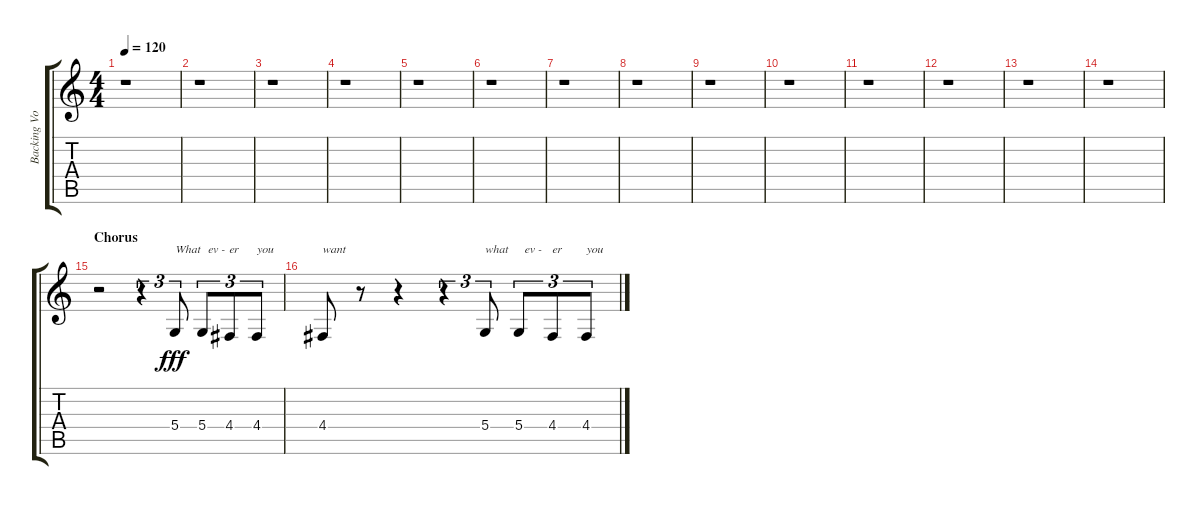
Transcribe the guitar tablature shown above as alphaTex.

\track ("Backing Vocals" "Backing Vo") {instrument brasssection}
\staff {score tabs}
\tuning (E4 B3 G3 D3 A2 E2) {hide}
\ts (4 4)
\tempo 120
\clef g2
\ks c
r.1{dy fff} |
r.1 |
r.1 |
r.1 |
r.1 |
r.1 |
r.1 |
r.1 |
r.1 |
r.1 |
r.1 |
r.1 |
r.1 |
r.1 |
\section ("" "Chorus")
r.2 r.4{tu (3 2)} 5.4.8{tu (3 2) txt "What"} 5.4.8{tu (3 2) txt "  ev -"} 4.4.8{tu (3 2) txt "er"} 4.4.8{tu (3 2) txt "you"} |
4.4.8{txt "want"} r.8 r.4 r.4{tu (3 2)} 5.4.8{tu (3 2) txt "what"} 5.4.8{tu (3 2) txt "  ev -"} 4.4.8{tu (3 2) txt "er"} 4.4.8{tu (3 2) txt "you"}
